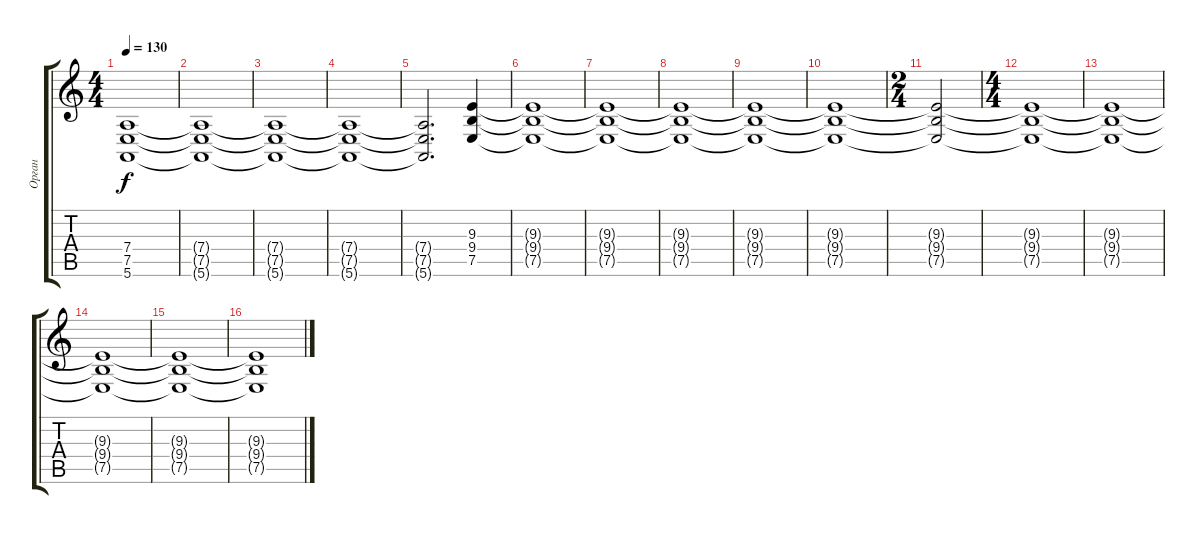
\track ("Орган" "Орган") {instrument rockorgan}
\staff {score tabs}
\tuning (E4 B3 G3 D3 A2 E2) {hide}
\ts (4 4)
\tempo 130
\clef g2
\ks c
(7.4{t} 7.5{t} 5.6{t}).1{dy f} |
(7.4{t} 7.5{t} 5.6{t}).1 |
(7.4{t} 7.5{t} 5.6{t}).1 |
(7.4{t} 7.5{t} 5.6{t}).1 |
(7.4{t} 7.5{t} 5.6{t}).2{d} (9.3 9.4 7.5).4 |
(9.3{t} 9.4{t} 7.5{t}).1 |
(9.3{t} 9.4{t} 7.5{t}).1 |
(9.3{t} 9.4{t} 7.5{t}).1 |
(9.3{t} 9.4{t} 7.5{t}).1 |
(9.3{t} 9.4{t} 7.5{t}).1 |
\ts (2 4)
(9.3{t} 9.4{t} 7.5{t}).2 |
\ts (4 4)
(9.3{t} 9.4{t} 7.5{t}).1 |
(9.3{t} 9.4{t} 7.5{t}).1 |
(9.3{t} 9.4{t} 7.5{t}).1 |
(9.3{t} 9.4{t} 7.5{t}).1 |
(9.3{t} 9.4{t} 7.5{t}).1
